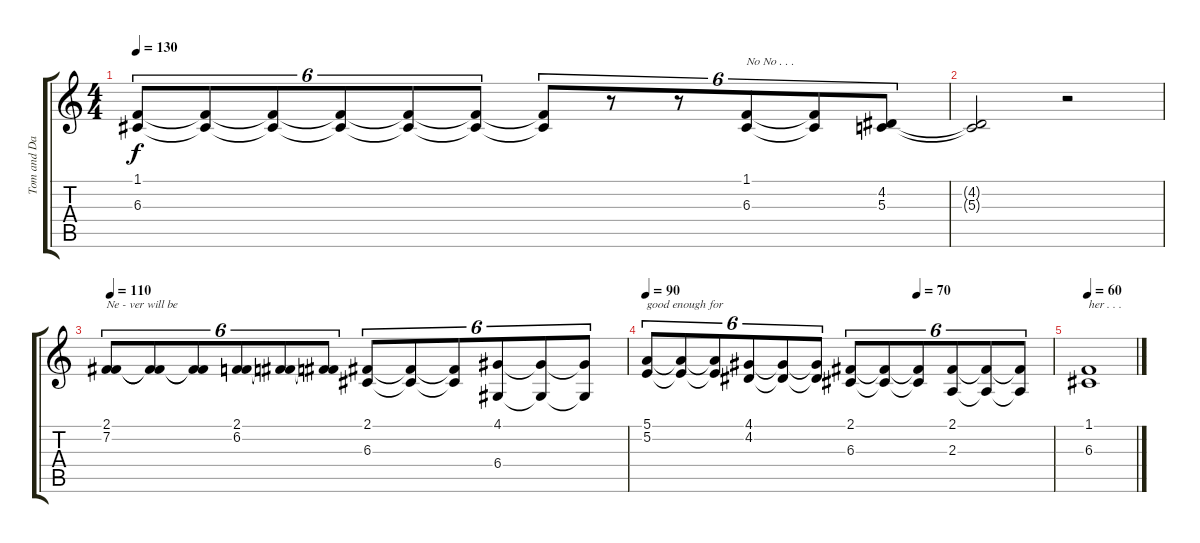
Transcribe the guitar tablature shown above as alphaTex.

\track ("Tom and Danny (Vocals with Harmonies)" "Tom and Da") {instrument clarinet}
\staff {score tabs}
\tuning (E4 B3 G3 D3 A2 E2) {hide}
\ts (4 4)
\tempo 130
\clef g2
\ks c
(1.1{t} 6.3{t}).8{tu (6 4) dy f} (1.1{t} 6.3{t}).8{tu (6 4)} (1.1{t} 6.3{t}).8{tu (6 4)} (1.1{t} 6.3{t}).8{tu (6 4)} (1.1{t} 6.3{t}).8{tu (6 4)} (1.1{t} 6.3{t}).8{tu (6 4)} (1.1{t} 6.3{t}).8{tu (6 4)} r.8{tu (6 4)} r.8{tu (6 4)} (1.1 6.3).8{tu (6 4) txt "No No . . ."} (1.1{t} 6.3{t}).8{tu (6 4)} (4.2 5.3).8{tu (6 4)} |
(4.2{t} 5.3{t}).2 r.2 |
\tempo 110
(2.1 7.2).8{tu (6 4) txt "Ne - ver will be"} (2.1{t} 7.2{t}).8{tu (6 4)} (2.1{t} 7.2{t}).8{tu (6 4)} (2.1 6.2).8{tu (6 4)} (2.1{t} 6.2{t}).8{tu (6 4)} (2.1{t} 6.2{t}).8{tu (6 4)} (2.1 6.3).8{tu (6 4)} (2.1{t} 6.3{t}).8{tu (6 4)} (2.1{t} 6.3{t}).8{tu (6 4)} (4.1 6.4).8{tu (6 4)} (4.1{t} 6.4{t}).8{tu (6 4)} (4.1{t} 6.4{t}).8{tu (6 4)} |
\tempo 90
\tempo (70 0.6666666666666666)
(5.1 5.2).8{tu (6 4) txt "good enough for"} (5.1{t} 5.2{t}).8{tu (6 4)} (5.1{t} 5.2{t}).8{tu (6 4)} (4.1 4.2).8{tu (6 4)} (4.1{t} 4.2{t}).8{tu (6 4)} (4.1{t} 4.2{t}).8{tu (6 4)} (2.1 6.3).8{tu (6 4)} (2.1{t} 6.3{t}).8{tu (6 4)} (2.1{t} 6.3{t}).8{tu (6 4)} (2.1 2.3).8{tu (6 4)} (2.1{t} 2.3{t}).8{tu (6 4)} (2.1{t} 2.3{t}).8{tu (6 4)} |
\tempo 60
(1.1 6.3).1{txt "her . . ."}
